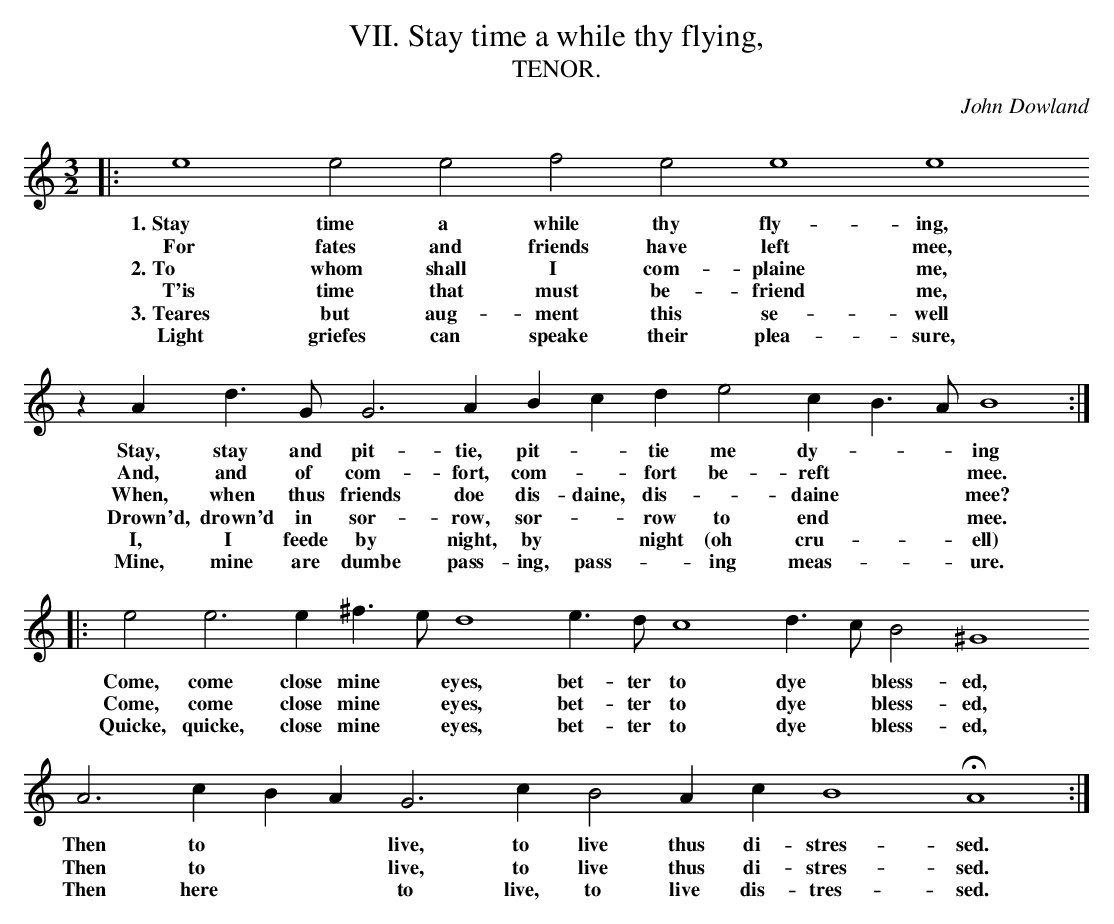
X:1
T:VII. Stay time a while thy flying,
T:TENOR.
C: John Dowland
L:1/4
M:3/2
K:A min -8va
|: e4 e2 e2 f2 e2 e4 e4
w:1.~Stay time a while thy fly- ing,
w:For fates and friends have left mee,
w:2.~To whom shall I com- plaine me,
w:T'is time that must be- friend me,
w:3.~Teares but aug- ment this se- well
w:Light griefes can speake their plea- sure,
z A d > G G3 A B c d e2 c B > A B4 :|
w:Stay, stay and pit- tie, pit- * tie me dy- * * ing
w: And, and of com- fort, com- * fort be- reft * *  mee.
w:When, when thus friends doe dis- daine, dis- * daine * * mee?
w:Drown'd, drown'd in sor- row, sor- * row to end * * mee.
w:I, I feede by night, by * night (oh cru- * * ell)
w:Mine, mine are dumbe pass- ing, pass- * ing  meas- * * ure.
|: e2 e3 e ^f > e d4 e > d c4 d > c B2 ^G4
w:Come, come close mine * eyes, bet- ter to dye * bless- ed,
w:Come, come close mine * eyes, bet- ter to dye * bless- ed,
w:Quicke, quicke, close mine * eyes, bet- ter to dye * bless- ed,
A3 c B A G3 c B2 A c B4 HA4 :|
w:Then to * * live, to live thus di- stres- sed.
w:Then to * * live, to live thus di- stres- sed.
w:Then here * * to live, to live dis- tres- sed.
